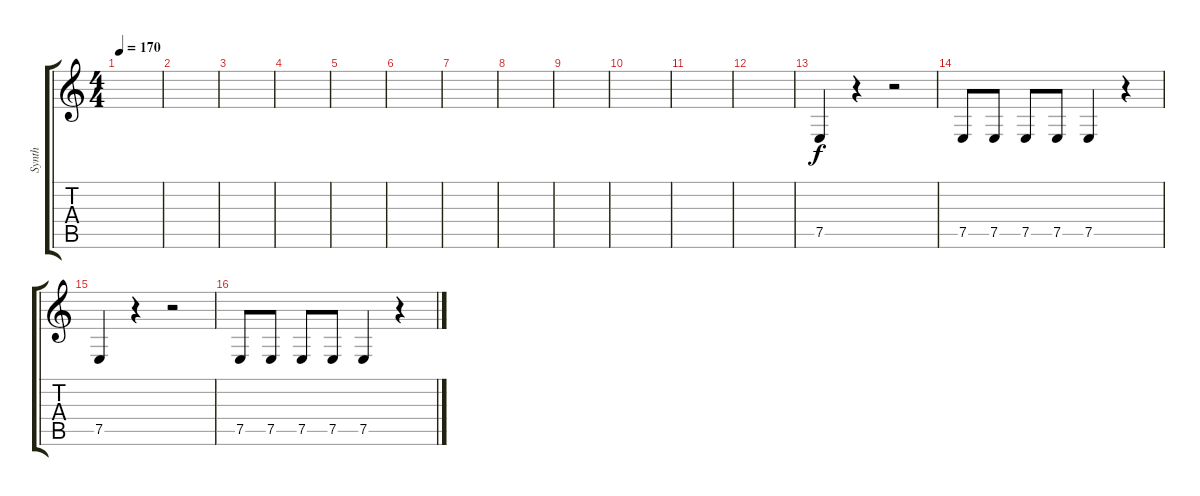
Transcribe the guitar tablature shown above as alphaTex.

\track ("Synth" "Synth") {instrument pad5bowed}
\staff {score tabs}
\tuning (E4 B3 G3 D3 A2 E2) {hide}
\ts (4 4)
\tempo 170
\clef g2
\ks c
|
|
|
|
|
|
|
|
|
|
|
|
7.5.4 r.4 r.2 |
7.5.8 7.5.8 7.5.8 7.5.8 7.5.4 r.4 |
7.5.4 r.4 r.2 |
7.5.8 7.5.8 7.5.8 7.5.8 7.5.4 r.4
